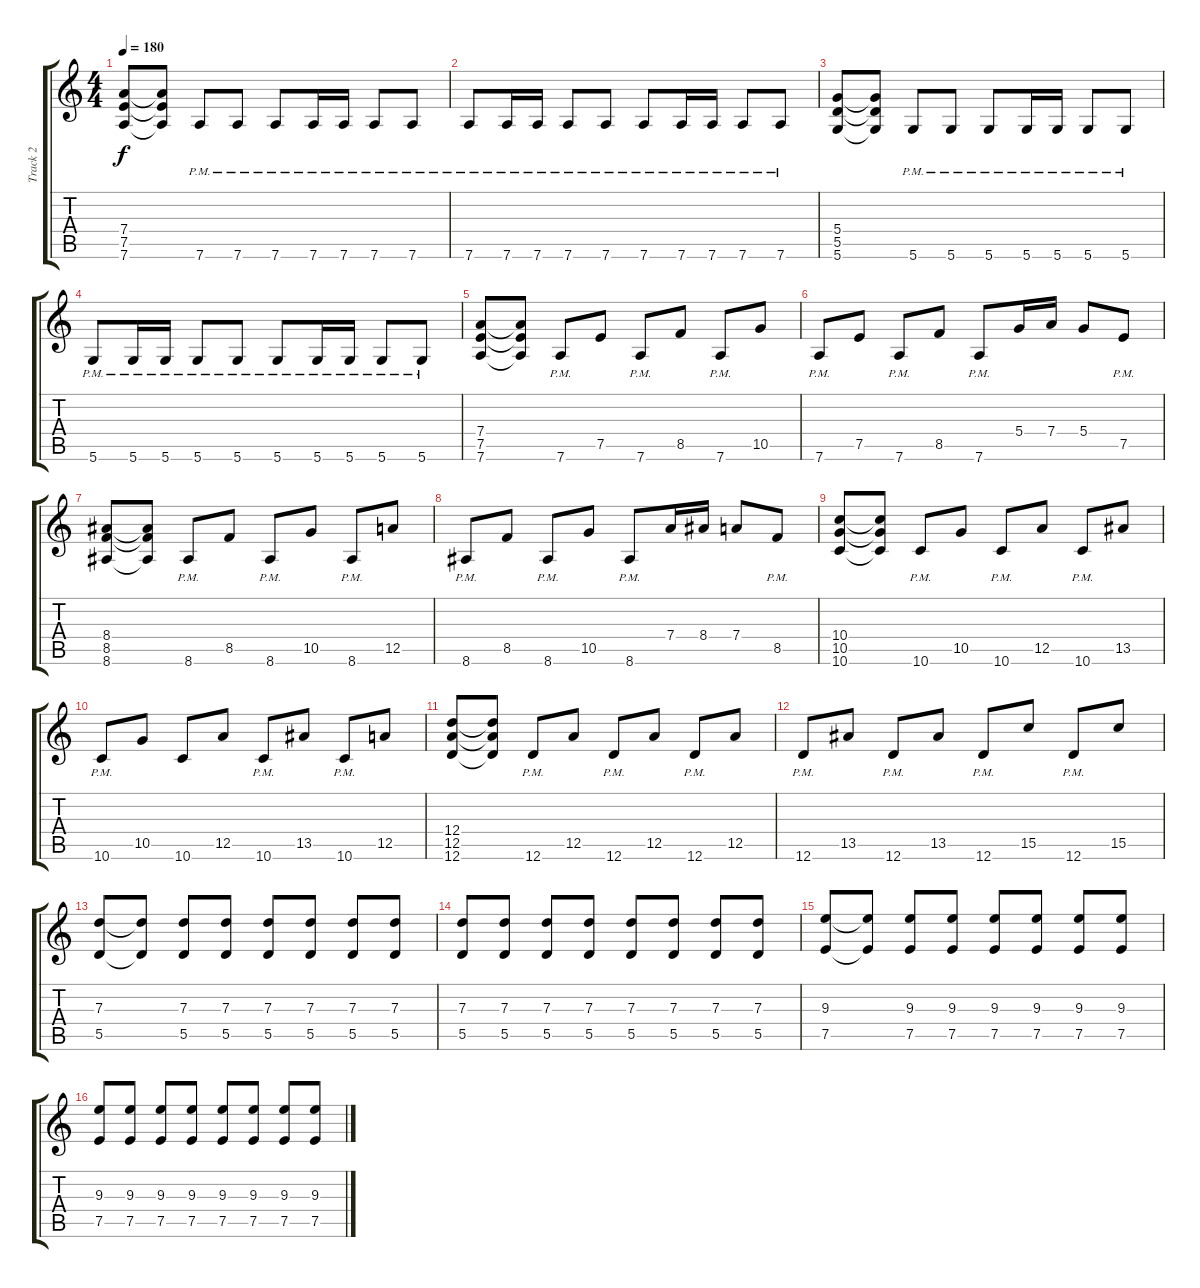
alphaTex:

\track ("Track 2" "Track 2") {instrument distortionguitar}
\staff {score tabs}
\tuning (E4 B3 G3 D3 A2 D2) {hide}
\ts (4 4)
\tempo 180
\clef g2
\ks c
(7.4 7.5 7.6).8{dy f} (7.4{t} 7.5{t} 7.6{t}).8 7.6{pm}.8 7.6{pm}.8 7.6{pm}.8 7.6{pm}.16 7.6{pm}.16 7.6{pm}.8 7.6{pm}.8 |
7.6{pm}.8 7.6{pm}.16 7.6{pm}.16 7.6{pm}.8 7.6{pm}.8 7.6{pm}.8 7.6{pm}.16 7.6{pm}.16 7.6{pm}.8 7.6{pm}.8 |
(5.4 5.5 5.6).8 (5.4{t} 5.5{t} 5.6{t}).8 5.6{pm}.8 5.6{pm}.8 5.6{pm}.8 5.6{pm}.16 5.6{pm}.16 5.6{pm}.8 5.6{pm}.8 |
5.6{pm}.8 5.6{pm}.16 5.6{pm}.16 5.6{pm}.8 5.6{pm}.8 5.6{pm}.8 5.6{pm}.16 5.6{pm}.16 5.6{pm}.8 5.6{pm}.8 |
(7.4 7.5 7.6).8 (7.4{t} 7.5{t} 7.6{t}).8 7.6{pm}.8 7.5.8 7.6{pm}.8 8.5.8 7.6{pm}.8 10.5.8 |
7.6{pm}.8 7.5.8 7.6{pm}.8 8.5.8 7.6{pm}.8 5.4.16 7.4.16 5.4.8 7.5{pm}.8 |
(8.4 8.5 8.6).8 (8.4{t} 8.5{t} 8.6{t}).8 8.6{pm}.8 8.5.8 8.6{pm}.8 10.5.8 8.6{pm}.8 12.5.8 |
8.6{pm}.8 8.5.8 8.6{pm}.8 10.5.8 8.6{pm}.8 7.4.16 8.4.16 7.4.8 8.5{pm}.8 |
(10.4 10.5 10.6).8 (10.4{t} 10.5{t} 10.6{t}).8 10.6{pm}.8 10.5.8 10.6{pm}.8 12.5.8 10.6{pm}.8 13.5.8 |
10.6{pm}.8 10.5.8 10.6.8 12.5.8 10.6{pm}.8 13.5.8 10.6{pm}.8 12.5.8 |
(12.4 12.5 12.6).8 (12.4{t} 12.5{t} 12.6{t}).8 12.6{pm}.8 12.5.8 12.6{pm}.8 12.5.8 12.6{pm}.8 12.5.8 |
12.6{pm}.8 13.5.8 12.6{pm}.8 13.5.8 12.6{pm}.8 15.5.8 12.6{pm}.8 15.5.8 |
(7.3 5.5).8 (7.3{t} 5.5{t}).8 (7.3 5.5).8 (7.3 5.5).8 (7.3 5.5).8 (7.3 5.5).8 (7.3 5.5).8 (7.3 5.5).8 |
(7.3 5.5).8 (7.3 5.5).8 (7.3 5.5).8 (7.3 5.5).8 (7.3 5.5).8 (7.3 5.5).8 (7.3 5.5).8 (7.3 5.5).8 |
(9.3 7.5).8 (9.3{t} 7.5{t}).8 (9.3 7.5).8 (9.3 7.5).8 (9.3 7.5).8 (9.3 7.5).8 (9.3 7.5).8 (9.3 7.5).8 |
(9.3 7.5).8 (9.3 7.5).8 (9.3 7.5).8 (9.3 7.5).8 (9.3 7.5).8 (9.3 7.5).8 (9.3 7.5).8 (9.3 7.5).8
